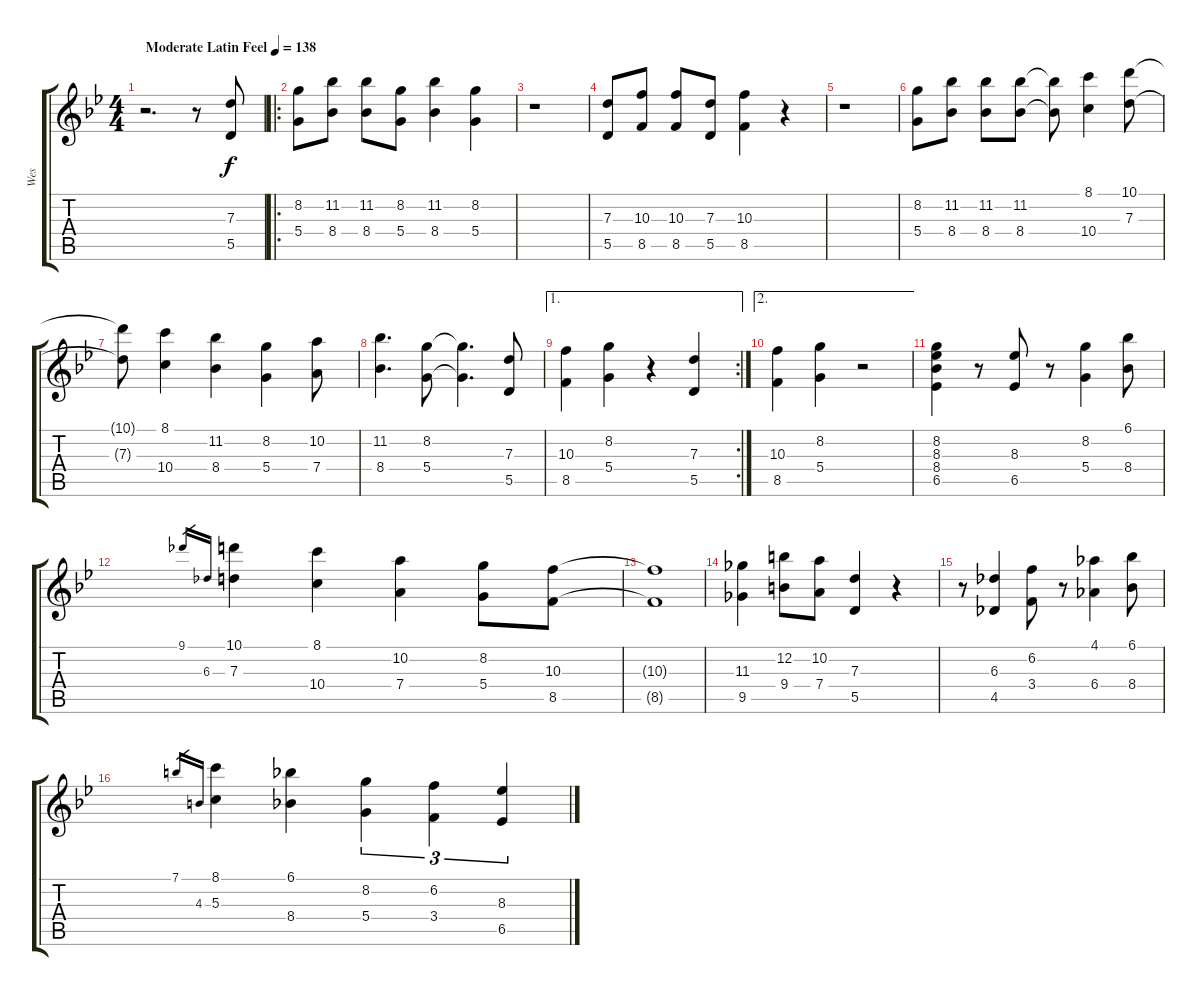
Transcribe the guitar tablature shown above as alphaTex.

\track ("Wes" "Wes") {instrument electricguitarjazz}
\staff {score tabs}
\tuning (E4 B3 G3 D3 A2 E2) {hide}
\ts (4 4)
\tempo (138 "Moderate Latin Feel")
\clef g2
\ks bb
r.2{d dy f instrument electricguitarjazz} r.8 (7.3 5.5).8 |
\ro
(8.2 5.4).8 (11.2 8.4).8 (11.2 8.4).8 (8.2 5.4).8 (11.2 8.4).4 (8.2 5.4).4 |
r.1 |
(7.3 5.5).8 (10.3 8.5).8 (10.3 8.5).8 (7.3 5.5).8 (10.3 8.5).4 r.4 |
r.1 |
(8.2 5.4).8 (11.2 8.4).8 (11.2 8.4).8 (11.2 8.4).8 (11.2{t} 8.4{t}).8 (8.1 10.4).4 (10.1 7.3).8 |
(10.1{t} 7.3{t}).8 (8.1 10.4).4 (11.2 8.4).4 (8.2 5.4).4 (10.2 7.4).8 |
(11.2 8.4).4{d} (8.2 5.4).8 (8.2{t} 5.4{t}).4{d} (7.3 5.5).8 |
\ae 1
\rc 2
(10.3 8.5).4 (8.2 5.4).4 r.4 (7.3 5.5).4 |
\ae 2
(10.3 8.5).4 (8.2 5.4).4 r.2 |
(8.2 8.3 8.4 6.5).4 r.8 (8.3 6.5).8 r.8 (8.2 5.4).4 (6.1 8.4).8 |
9.1.16{gr} 6.3.16{gr} (10.1 7.3).4 (8.1 10.4).4 (10.2 7.4).4 (8.2 5.4).8 (10.3 8.5).8 |
(10.3{t} 8.5{t}).1 |
(11.3 9.5).4 (12.2 9.4).8 (10.2 7.4).8 (7.3 5.5).4 r.4 |
r.8 (6.3 4.5).4 (6.2 3.4).8 r.8 (4.1 6.4).4 (6.1 8.4).8 |
7.1.16{gr} 4.3.16{gr} (8.1 5.3).4 (6.1 8.4).4 (8.2 5.4).4{tu (3 2)} (6.2 3.4).4{tu (3 2)} (8.3 6.5).4{tu (3 2)}
